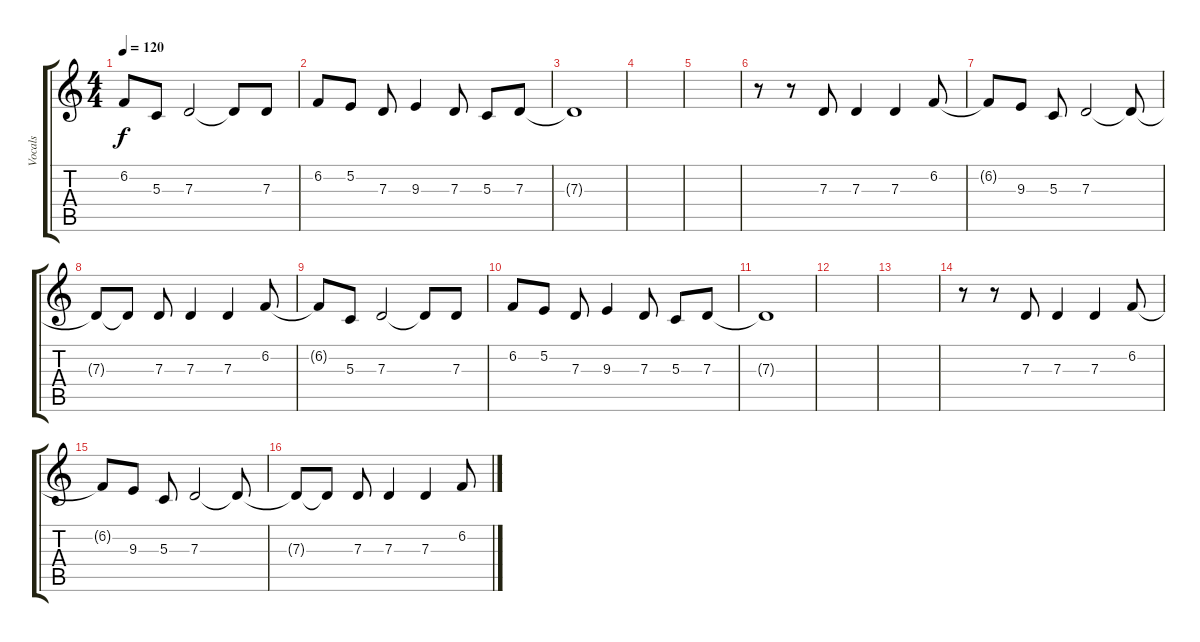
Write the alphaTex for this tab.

\track ("Vocals" "Vocals") {instrument bassoon}
\staff {score tabs}
\tuning (E4 B3 G3 D3 A2 E2) {hide}
\ts (4 4)
\tempo 120
\clef g2
\ks c
6.2{t}.8{dy f} 5.3.8 7.3.2 7.3{t}.8 7.3.8 |
6.2.8 5.2.8 7.3.8 9.3.4 7.3.8 5.3.8 7.3.8 |
7.3{t}.1 |
|
|
r.8 r.8 7.3.8 7.3.4 7.3.4 6.2.8 |
6.2{t}.8 9.3.8 5.3.8 7.3.2 7.3{t}.8 |
7.3{t}.8 7.3{t}.8 7.3.8 7.3.4 7.3.4 6.2.8 |
6.2{t}.8 5.3.8 7.3.2 7.3{t}.8 7.3.8 |
6.2.8 5.2.8 7.3.8 9.3.4 7.3.8 5.3.8 7.3.8 |
7.3{t}.1 |
|
|
r.8 r.8 7.3.8 7.3.4 7.3.4 6.2.8 |
6.2{t}.8 9.3.8 5.3.8 7.3.2 7.3{t}.8 |
7.3{t}.8 7.3{t}.8 7.3.8 7.3.4 7.3.4 6.2.8
